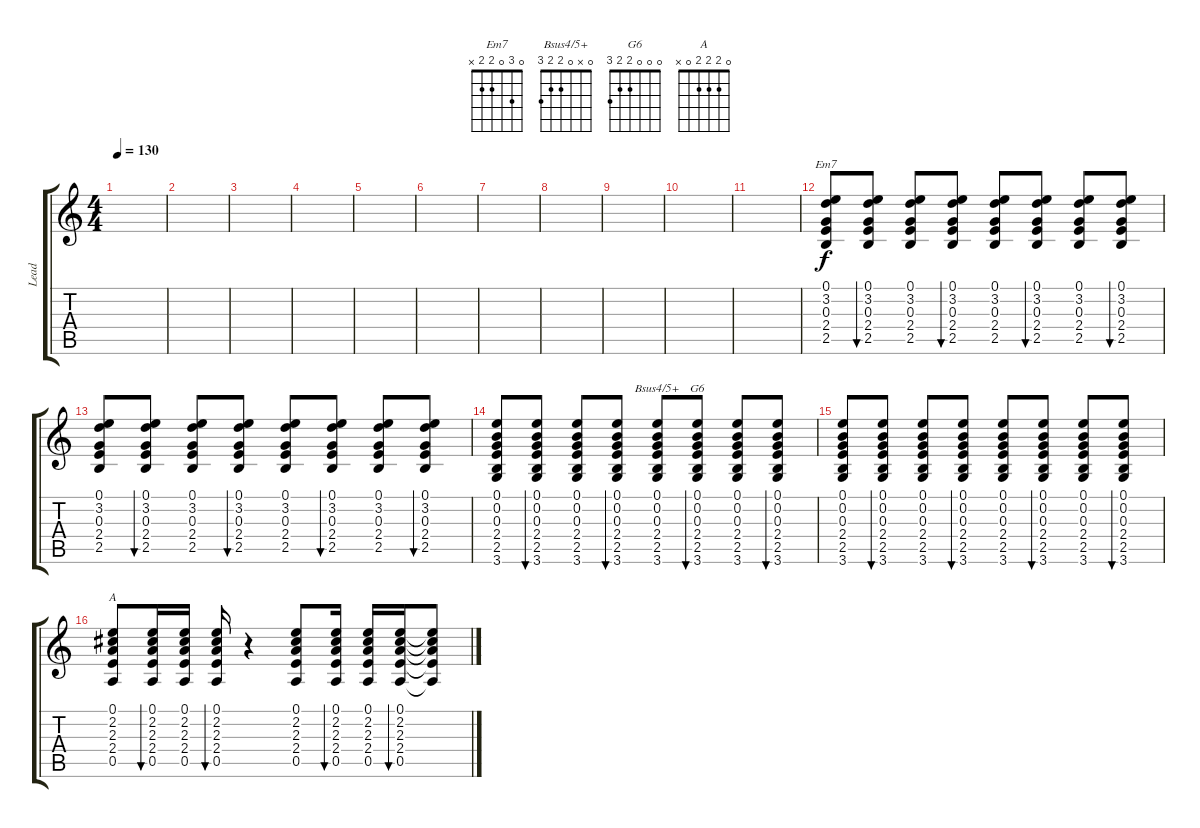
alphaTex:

\track ("Lead" "Lead") {instrument acousticguitarnylon}
\staff {score tabs}
\tuning (E4 B3 G3 D3 A2 E2) {hide}
\chord ("Em7" 0 3 0 2 2 x)
\chord ("Bsus4/5+" 0 x 0 2 2 3)
\chord ("G6" 0 0 0 2 2 3)
\chord ("A" 0 2 2 2 0 x)
\ts (4 4)
\tempo 130
\clef g2
\ks c
|
|
|
|
|
|
|
|
|
|
|
(0.1 3.2 0.3 2.4 2.5).8{ch "Em7"} (0.1 3.2 0.3 2.4 2.5).8{bu 60} (0.1 3.2 0.3 2.4 2.5).8 (0.1 3.2 0.3 2.4 2.5).8{bu 60} (0.1 3.2 0.3 2.4 2.5).8 (0.1 3.2 0.3 2.4 2.5).8{bu 60} (0.1 3.2 0.3 2.4 2.5).8 (0.1 3.2 0.3 2.4 2.5).8{bu 60} |
(0.1 3.2 0.3 2.4 2.5).8 (0.1 3.2 0.3 2.4 2.5).8{bu 60} (0.1 3.2 0.3 2.4 2.5).8 (0.1 3.2 0.3 2.4 2.5).8{bu 60} (0.1 3.2 0.3 2.4 2.5).8 (0.1 3.2 0.3 2.4 2.5).8{bu 60} (0.1 3.2 0.3 2.4 2.5).8 (0.1 3.2 0.3 2.4 2.5).8{bu 60} |
(0.1 0.2 0.3 2.4 2.5 3.6).8 (0.1 0.2 0.3 2.4 2.5 3.6).8{bu 60} (0.1 0.2 0.3 2.4 2.5 3.6).8 (0.1 0.2 0.3 2.4 2.5 3.6).8{bu 60} (0.1 0.2 0.3 2.4 2.5 3.6).8{ch "Bsus4/5+"} (0.1 0.2 0.3 2.4 2.5 3.6).8{bu 60 ch "G6"} (0.1 0.2 0.3 2.4 2.5 3.6).8 (0.1 0.2 0.3 2.4 2.5 3.6).8{bu 60} |
(0.1 0.2 0.3 2.4 2.5 3.6).8 (0.1 0.2 0.3 2.4 2.5 3.6).8{bu 60} (0.1 0.2 0.3 2.4 2.5 3.6).8 (0.1 0.2 0.3 2.4 2.5 3.6).8{bu 60} (0.1 0.2 0.3 2.4 2.5 3.6).8 (0.1 0.2 0.3 2.4 2.5 3.6).8{bu 60} (0.1 0.2 0.3 2.4 2.5 3.6).8 (0.1 0.2 0.3 2.4 2.5 3.6).8{bu 60} |
(0.1 2.2 2.3 2.4 0.5).8{ch "A"} (0.1 2.2 2.3 2.4 0.5).16{bu 60} (0.1 2.2 2.3 2.4 0.5).16 (0.1 2.2 2.3 2.4 0.5).16{bu 60} r.4 (0.1 2.2 2.3 2.4 0.5).8 (0.1 2.2 2.3 2.4 0.5).16{bu 60} (0.1 2.2 2.3 2.4 0.5).16 (0.1 2.2 2.3 2.4 0.5).16{bu 60} (0.1{t} 2.2{t} 2.3{t} 2.4{t} 0.5{t}).8
